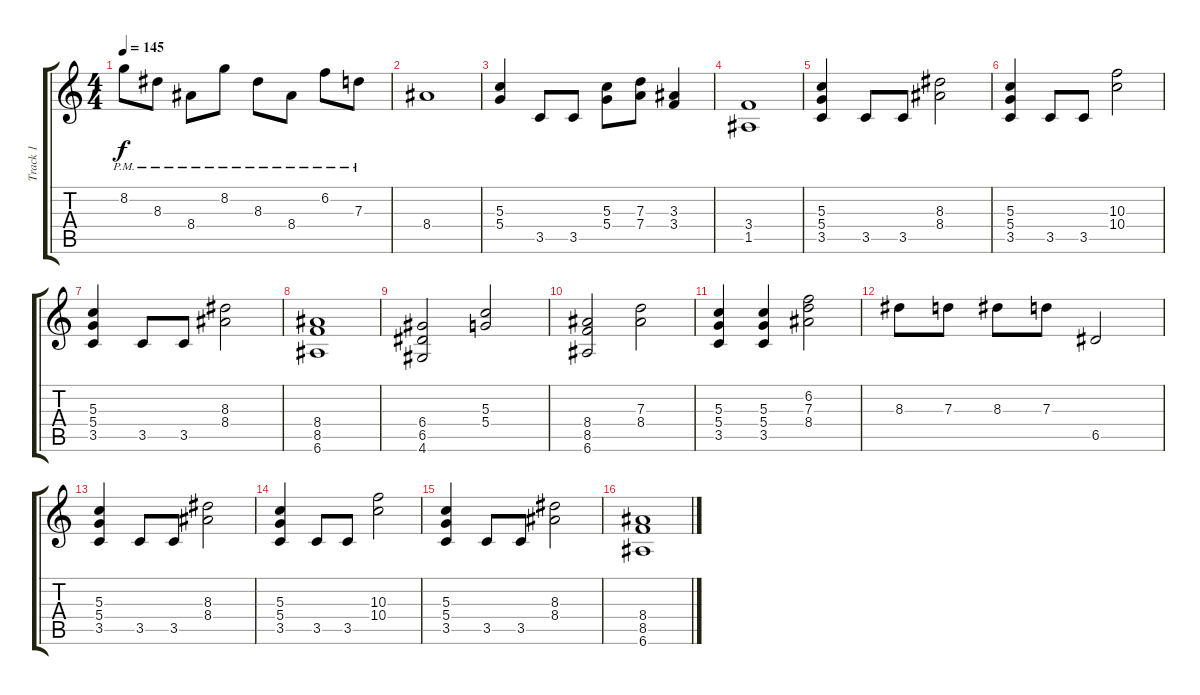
\track ("Track 1" "Track 1") {instrument distortionguitar}
\staff {score tabs}
\tuning (E4 B3 G3 D3 A2 E2) {hide}
\ts (4 4)
\tempo 145
\clef g2
\ks c
8.2{pm}.8{dy f} 8.3{pm}.8 8.4{pm}.8 8.2{pm}.8 8.3{pm}.8 8.4{pm}.8 6.2{pm}.8 7.3{pm}.8 |
8.4.1 |
(5.3 5.4).4 3.5.8 3.5.8 (5.3 5.4).8 (7.3 7.4).8 (3.3 3.4).4 |
(3.4 1.5).1 |
(5.3 5.4 3.5).4 3.5.8 3.5.8 (8.3 8.4).2 |
(5.3 5.4 3.5).4 3.5.8 3.5.8 (10.3 10.4).2 |
(5.3 5.4 3.5).4 3.5.8 3.5.8 (8.3 8.4).2 |
(8.4 8.5 6.6).1 |
(6.4 6.5 4.6).2 (5.3 5.4).2 |
(8.4 8.5 6.6).2 (7.3 8.4).2 |
(5.3 5.4 3.5).4 (5.3 5.4 3.5).4 (6.2 7.3 8.4).2 |
8.3.8 7.3.8 8.3.8 7.3.8 6.5.2 |
(5.3 5.4 3.5).4 3.5.8 3.5.8 (8.3 8.4).2 |
(5.3 5.4 3.5).4 3.5.8 3.5.8 (10.3 10.4).2 |
(5.3 5.4 3.5).4 3.5.8 3.5.8 (8.3 8.4).2 |
(8.4 8.5 6.6).1
